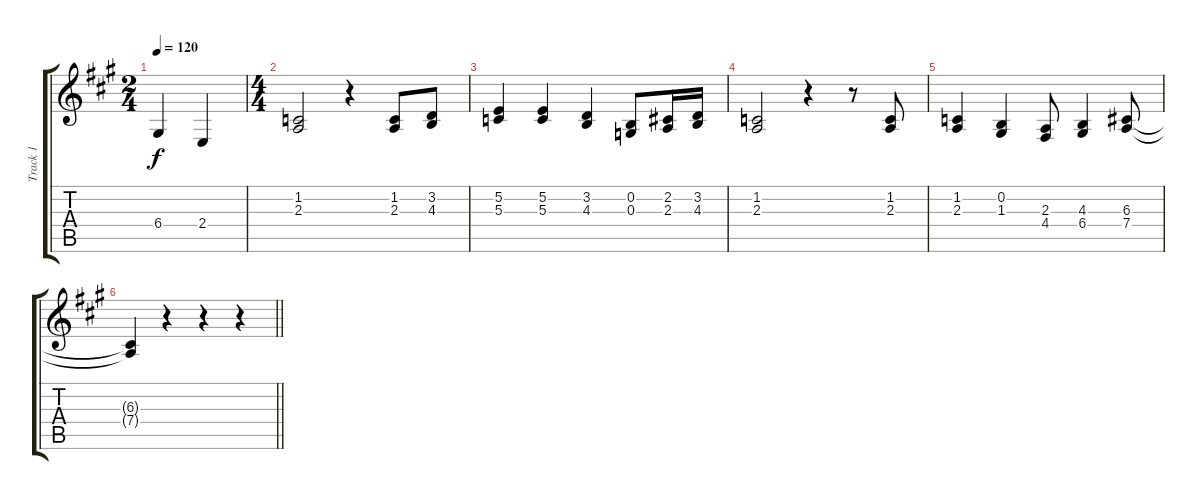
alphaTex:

\track ("Track 1" "Track 1") {instrument tenorsax}
\staff {score tabs}
\tuning (E4 B3 G3 D3 A2 E2) {hide}
\ts (2 4)
\tempo 120
\clef g2
\ks a
6.4{t}.4{dy f} 2.4.4 |
\ts (4 4)
(1.2 2.3).2 r.4 (1.2 2.3).8 (3.2 4.3).8 |
(5.2 5.3).4 (5.2 5.3).4 (3.2 4.3).4 (0.2 0.3).8 (2.2 2.3).16 (3.2 4.3).16 |
(1.2 2.3).2 r.4 r.8 (1.2 2.3).8 |
(1.2 2.3).4 (0.2 1.3).4 (2.3 4.4).8 (4.3 6.4).4 (6.3 7.4).8 |
\barLineRight lightlight
(6.3{t} 7.4{t}).4 r.4 r.4 r.4
